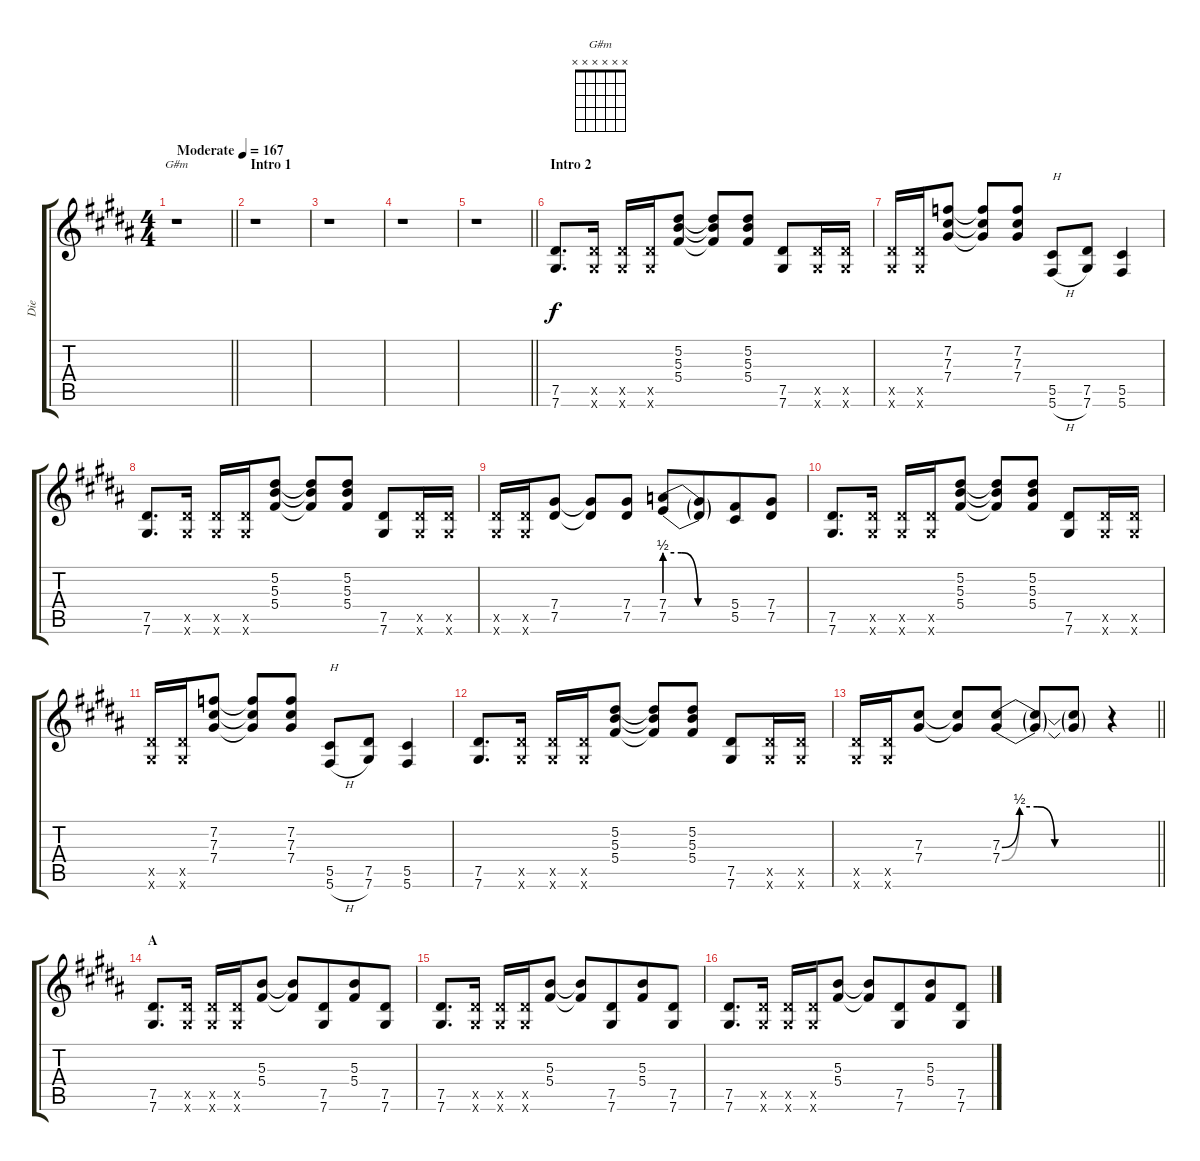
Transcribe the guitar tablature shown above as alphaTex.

\track ("Die" "Die") {instrument distortionguitar}
\staff {score tabs}
\tuning (Eb4 Bb3 Gb3 Db3 Ab2 Db2) {hide}
\chord ("G#m" x x x x x x)
\ts (4 4)
\tempo (167 "Moderate")
\clef g2
\barLineRight lightlight
\ks g#minor
r.1{ch "G#m" dy f instrument distortionguitar} |
\section ("" "Intro 1")
r.1 |
r.1 |
r.1 |
\barLineRight lightlight
r.1 |
\section ("" "Intro 2")
(7.5 7.6).8{d} (7.5{x} 7.6{x}).16 (7.5{x} 7.6{x}).16 (7.5{x} 7.6{x}).16 (5.2 5.3 5.4).8 (5.2{t} 5.3{t} 5.4{t}).8{beam Up} (5.2 5.3 5.4).8{beam Up} (7.5 7.6).8 (7.5{x} 7.6{x}).16 (7.5{x} 7.6{x}).16 |
(7.5{x} 7.6{x}).16 (7.5{x} 7.6{x}).16 (7.2 7.3 7.4).8 (7.2{t} 7.3{t} 7.4{t}).8{beam Up} (7.2 7.3 7.4).8{beam Up} (5.5 5.6{h}).8{txt "H"} (7.5 7.6).8 (5.5 5.6).4 |
(7.5 7.6).8{d} (7.5{x} 7.6{x}).16 (7.5{x} 7.6{x}).16 (7.5{x} 7.6{x}).16 (5.2 5.3 5.4).8 (5.2{t} 5.3{t} 5.4{t}).8{beam Up} (5.2 5.3 5.4).8{beam Up} (7.5 7.6).8 (7.5{x} 7.6{x}).16 (7.5{x} 7.6{x}).16 |
(7.5{x} 7.6{x}).16 (7.5{x} 7.6{x}).16 (7.4 7.5).8 (7.4{t} 7.5{t}).8{beam Up} (7.4 7.5).8{beam Up} (7.4{be (custom 0 2 15 2 30 0 60 0)} 7.5{be (custom 0 2 15 2 30 0 60 0)}).8 (7.4{t} 7.5{t}).8{beam merge} (5.4 5.5).8 (7.4 7.5).8 |
(7.5 7.6).8{d} (7.5{x} 7.6{x}).16 (7.5{x} 7.6{x}).16 (7.5{x} 7.6{x}).16 (5.2 5.3 5.4).8 (5.2{t} 5.3{t} 5.4{t}).8{beam Up} (5.2 5.3 5.4).8{beam Up} (7.5 7.6).8 (7.5{x} 7.6{x}).16 (7.5{x} 7.6{x}).16 |
(7.5{x} 7.6{x}).16 (7.5{x} 7.6{x}).16 (7.2 7.3 7.4).8 (7.2{t} 7.3{t} 7.4{t}).8{beam Up} (7.2 7.3 7.4).8{beam Up} (5.5 5.6{h}).8{txt "H"} (7.5 7.6).8 (5.5 5.6).4 |
(7.5 7.6).8{d} (7.5{x} 7.6{x}).16 (7.5{x} 7.6{x}).16 (7.5{x} 7.6{x}).16 (5.2 5.3 5.4).8 (5.2{t} 5.3{t} 5.4{t}).8{beam Up} (5.2 5.3 5.4).8{beam Up} (7.5 7.6).8 (7.5{x} 7.6{x}).16 (7.5{x} 7.6{x}).16 |
\barLineRight lightlight
(7.5{x} 7.6{x}).16 (7.5{x} 7.6{x}).16 (7.3 7.4).8 (7.3{t} 7.4{t}).8 (7.3{be (custom 0 0 10 2 20 2 30 0 60 0)} 7.4{be (custom 0 0 10 2 20 2 30 0 60 0)}).8 (7.3{t} 7.4{t}).8 (7.3{t} 7.4{t}).8 r.4 |
\section ("" "A")
(7.5 7.6).8{d} (7.5{x} 7.6{x}).16 (7.5{x} 7.6{x}).16 (7.5{x} 7.6{x}).16 (5.3 5.4).8 (5.3{t} 5.4{t}).8 (7.5 7.6).8{beam merge} (5.3 5.4).8 (7.5 7.6).8 |
(7.5 7.6).8{d} (7.5{x} 7.6{x}).16 (7.5{x} 7.6{x}).16 (7.5{x} 7.6{x}).16 (5.3 5.4).8 (5.3{t} 5.4{t}).8 (7.5 7.6).8{beam merge} (5.3 5.4).8 (7.5 7.6).8 |
(7.5 7.6).8{d} (7.5{x} 7.6{x}).16 (7.5{x} 7.6{x}).16 (7.5{x} 7.6{x}).16 (5.3 5.4).8 (5.3{t} 5.4{t}).8 (7.5 7.6).8{beam merge} (5.3 5.4).8 (7.5 7.6).8
